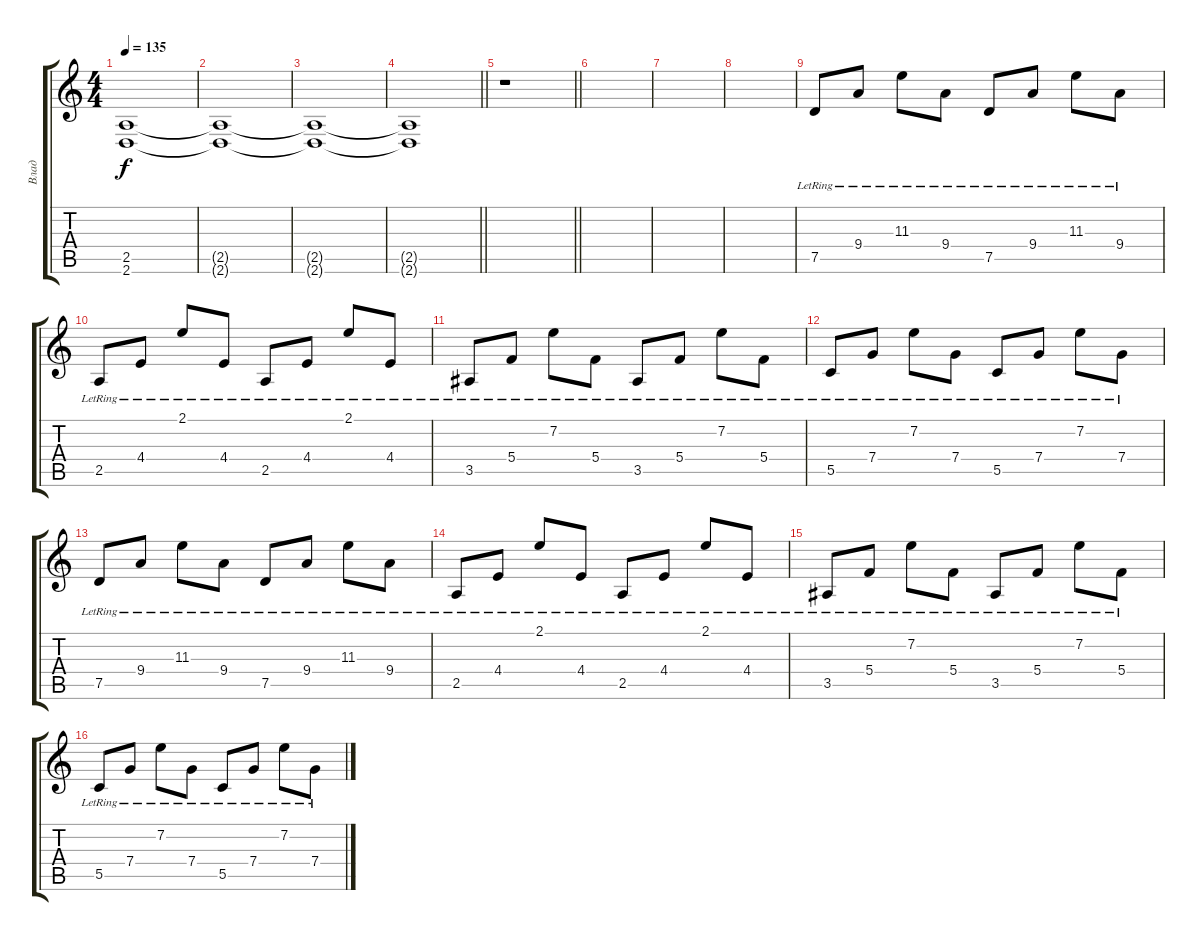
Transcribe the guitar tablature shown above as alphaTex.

\track ("Влад" "Влад") {instrument distortionguitar}
\staff {score tabs}
\tuning (D4 A3 F3 C3 G2 C2) {hide}
\ts (4 4)
\tempo 135
\clef g2
\ks c
(2.5 2.6).1{dy f} |
(2.5{t} 2.6{t}).1 |
(2.5{t} 2.6{t}).1 |
\barLineRight lightlight
(2.5{t} 2.6{t}).1 |
\barLineRight lightlight
r.1 |
|
|
|
7.5{lr}.8{balance 8 instrument electricguitarjazz} 9.4{lr}.8 11.3{lr}.8 9.4{lr}.8 7.5{lr}.8 9.4{lr}.8 11.3{lr}.8 9.4{lr}.8 |
2.5{lr}.8 4.4{lr}.8 2.1{lr}.8 4.4{lr}.8 2.5{lr}.8 4.4{lr}.8 2.1{lr}.8 4.4{lr}.8 |
3.5{lr}.8 5.4{lr}.8 7.2{lr}.8 5.4{lr}.8 3.5{lr}.8 5.4{lr}.8 7.2{lr}.8 5.4{lr}.8 |
5.5{lr}.8 7.4{lr}.8 7.2{lr}.8 7.4{lr}.8 5.5{lr}.8 7.4{lr}.8 7.2{lr}.8 7.4{lr}.8 |
7.5{lr}.8 9.4{lr}.8 11.3{lr}.8 9.4{lr}.8 7.5{lr}.8 9.4{lr}.8 11.3{lr}.8 9.4{lr}.8 |
2.5{lr}.8 4.4{lr}.8 2.1{lr}.8 4.4{lr}.8 2.5{lr}.8 4.4{lr}.8 2.1{lr}.8 4.4{lr}.8 |
3.5{lr}.8 5.4{lr}.8 7.2{lr}.8 5.4{lr}.8 3.5{lr}.8 5.4{lr}.8 7.2{lr}.8 5.4{lr}.8 |
5.5{lr}.8 7.4{lr}.8 7.2{lr}.8 7.4{lr}.8 5.5{lr}.8 7.4{lr}.8 7.2{lr}.8 7.4{lr}.8
